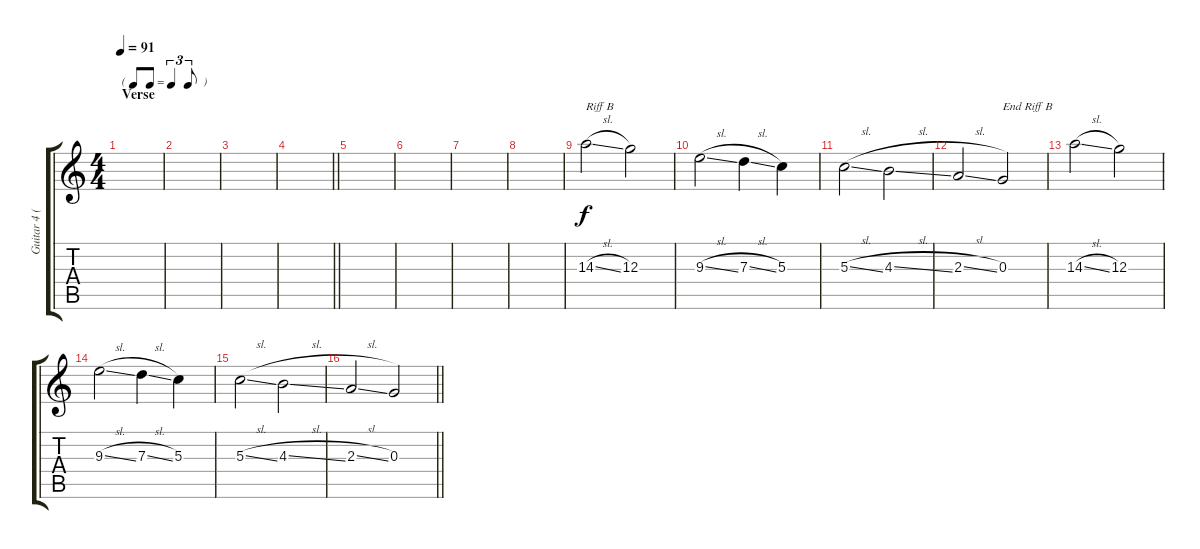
\track ("Guitar 4 (Slight Dist)" "Guitar 4 (") {instrument distortionguitar}
\staff {score tabs}
\tuning (E4 B3 G3 D3 A2 E2) {hide}
\ts (4 4)
\tf triplet8th
\section ("" "Verse")
\tempo 91
\clef g2
\ks c
|
|
|
\barLineRight lightlight
|
|
|
|
|
14.3{sl}.2{txt "Riff B "} 12.3.2 |
9.3{sl}.2 7.3{sl}.4 5.3.4 |
5.3{sl}.2 4.3{sl}.2 |
2.3{sl}.2 0.3.2{txt "End Riff B"} |
14.3{sl}.2 12.3.2 |
9.3{sl}.2 7.3{sl}.4 5.3.4 |
5.3{sl}.2 4.3{sl}.2 |
\barLineRight lightlight
2.3{sl}.2 0.3.2
